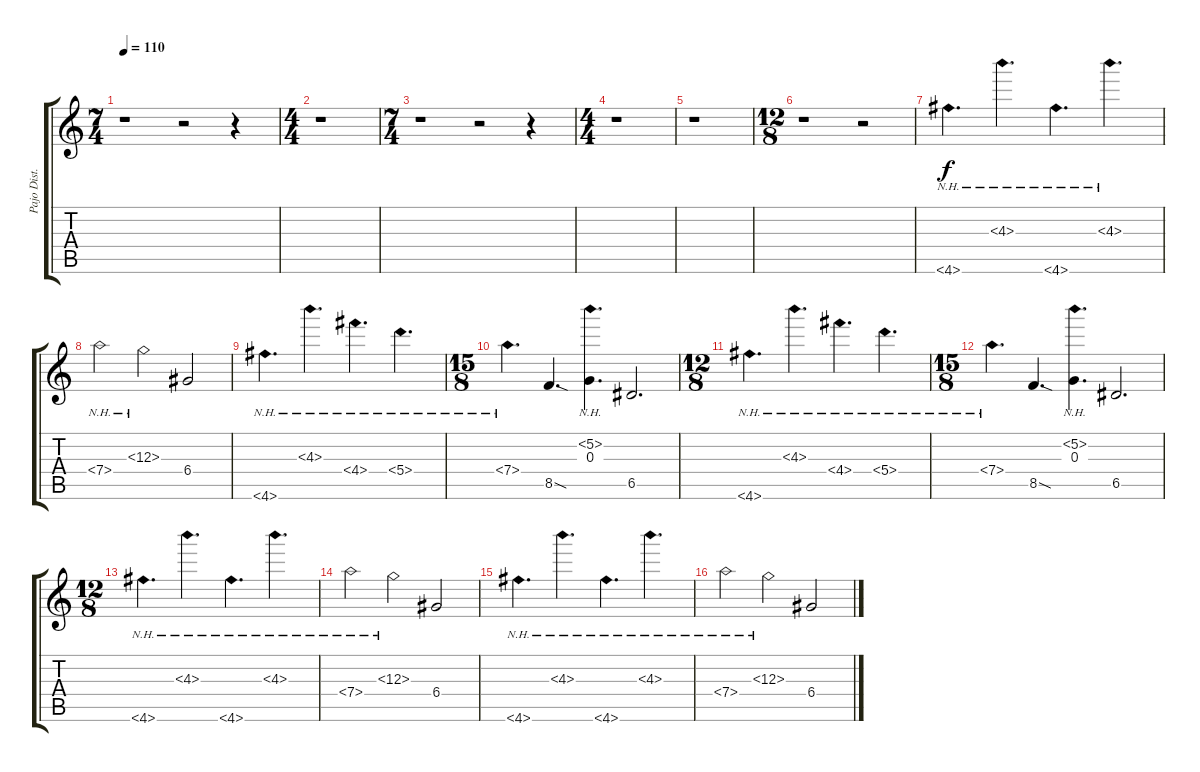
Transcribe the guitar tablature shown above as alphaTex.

\track ("Pajo Dist." "Pajo Dist.") {instrument distortionguitar}
\staff {score tabs}
\tuning (E4 B3 G3 D3 A2 D2) {hide}
\ts (7 4)
\tempo 110
\clef g2
\ks c
r.1{dy f} r.2 r.4 |
\ts (4 4)
r.1 |
\ts (7 4)
r.1 r.2 r.4 |
\ts (4 4)
r.1 |
r.1 |
\ts (12 8)
r.1 r.2 |
4.6{nh}.4{d} 4.3{nh}.4{d} 4.6{nh}.4{d} 4.3{nh}.4{d} |
7.4{nh}.2 12.3{nh}.2 6.4.2 |
4.6{nh}.4{d} 4.3{nh}.4{d} 4.4{nh}.4{d} 5.4{nh}.4{d} |
\ts (15 8)
7.4{nh}.4{d} 8.5{sod}.4{d} (5.2{nh} 0.3).4{d} 6.5.2{d} |
\ts (12 8)
4.6{nh}.4{d} 4.3{nh}.4{d} 4.4{nh}.4{d} 5.4{nh}.4{d} |
\ts (15 8)
7.4{nh}.4{d} 8.5{sod}.4{d} (5.2{nh} 0.3).4{d} 6.5.2{d} |
\ts (12 8)
4.6{nh}.4{d} 4.3{nh}.4{d} 4.6{nh}.4{d} 4.3{nh}.4{d} |
7.4{nh}.2 12.3{nh}.2 6.4.2 |
4.6{nh}.4{d} 4.3{nh}.4{d} 4.6{nh}.4{d} 4.3{nh}.4{d} |
7.4{nh}.2 12.3{nh}.2 6.4.2
